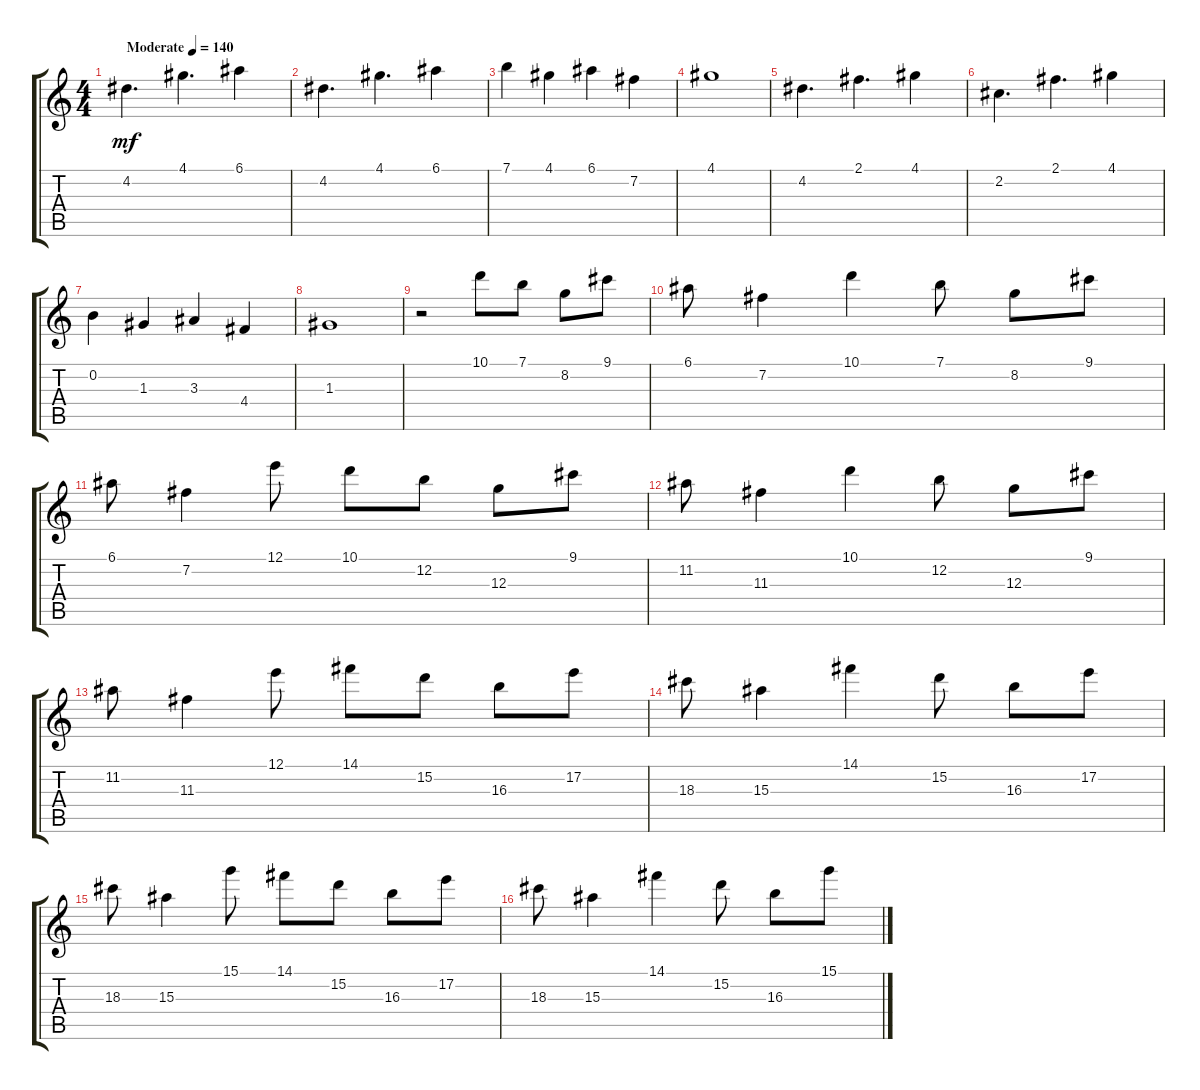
\track "" {instrument overdrivenguitar}
\staff {score tabs}
\tuning (E4 B3 G3 D3 A2 E2) {hide}
\ts (4 4)
\tempo (140 "Moderate")
\clef g2
\ks c
4.2.4{d dy mf instrument overdrivenguitar} 4.1.4{d} 6.1.4 |
4.2.4{d} 4.1.4{d} 6.1.4 |
7.1.4 4.1.4 6.1.4 7.2.4 |
4.1.1 |
4.2.4{d} 2.1.4{d} 4.1.4 |
2.2.4{d} 2.1.4{d} 4.1.4 |
0.2.4 1.3.4 3.3.4 4.4.4 |
1.3.1 |
r.2 10.1.8 7.1.8 8.2.8 9.1.8 |
6.1.8 7.2.4 10.1.4 7.1.8 8.2.8 9.1.8 |
6.1.8 7.2.4 12.1.8 10.1.8 12.2.8 12.3.8 9.1.8 |
11.2.8 11.3.4 10.1.4 12.2.8 12.3.8 9.1.8 |
11.2.8 11.3.4 12.1.8 14.1.8 15.2.8 16.3.8 17.2.8 |
18.3.8 15.3.4 14.1.4 15.2.8 16.3.8 17.2.8 |
18.3.8 15.3.4 15.1.8 14.1.8 15.2.8 16.3.8 17.2.8 |
18.3.8 15.3.4 14.1.4 15.2.8 16.3.8 15.1.8
